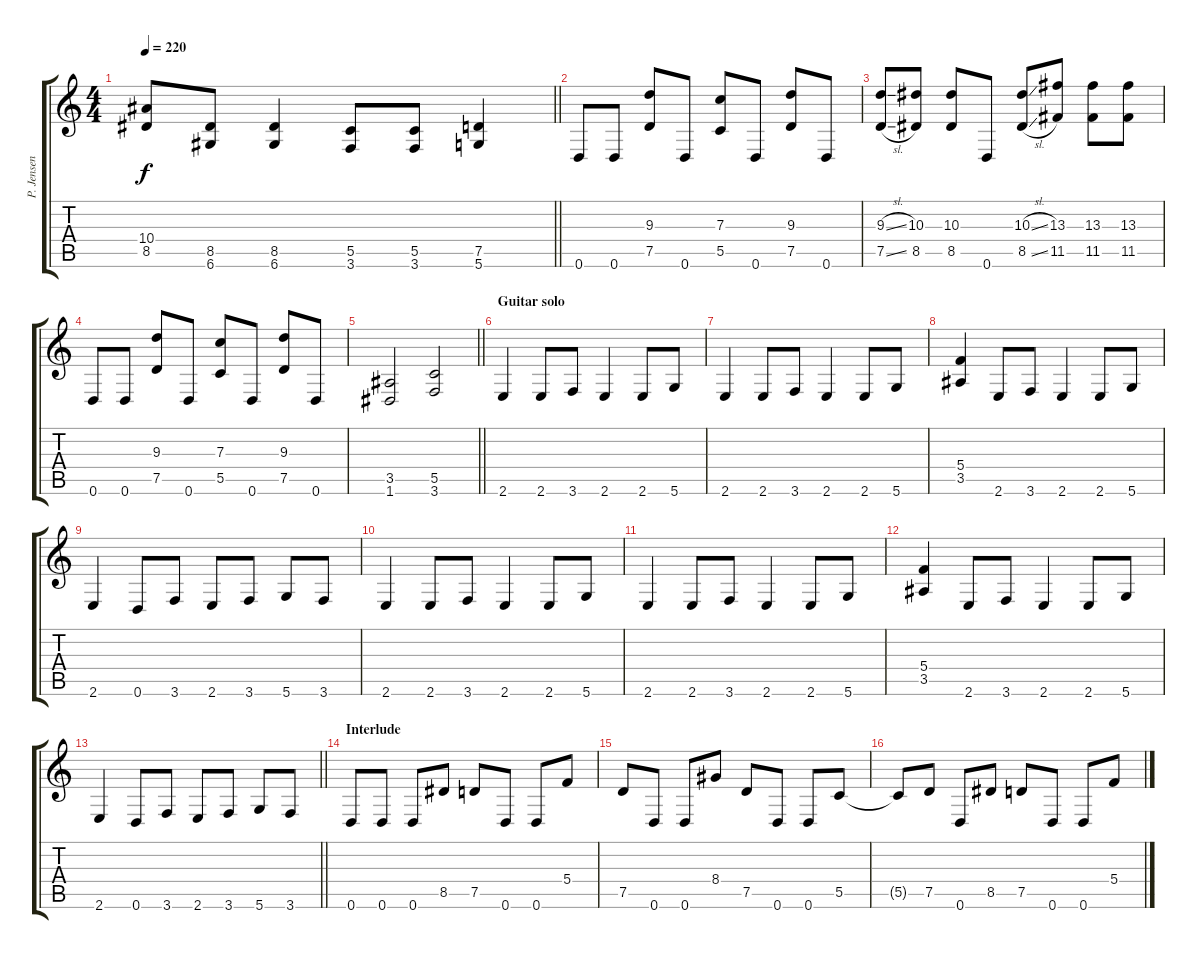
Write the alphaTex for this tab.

\track ("P. Jensen" "P. Jensen") {instrument distortionguitar}
\staff {score tabs}
\tuning (D4 A3 F3 C3 G2 D2) {hide}
\ts (4 4)
\tempo 220
\clef g2
\barLineRight lightlight
\ks c
(10.4 8.5).8{dy f} (8.5 6.6).8 (8.5 6.6).4 (5.5 3.6).8 (5.5 3.6).8 (7.5 5.6).4 |
0.6.8 0.6.8 (9.3 7.5).8 0.6.8 (7.3 5.5).8 0.6.8 (9.3 7.5).8 0.6.8 |
(9.3{sl} 7.5{sl}).8 (10.3 8.5).8 (10.3 8.5).8 0.6.8 (10.3{sl} 8.5{sl}).8 (13.3 11.5).8 (13.3 11.5).8 (13.3 11.5).8 |
0.6.8 0.6.8 (9.3 7.5).8 0.6.8 (7.3 5.5).8 0.6.8 (9.3 7.5).8 0.6.8 |
\barLineRight lightlight
(3.5 1.6).2 (5.5 3.6).2 |
\section ("" "Guitar solo")
2.6.4 2.6.8 3.6.8 2.6.4 2.6.8 5.6.8 |
2.6.4 2.6.8 3.6.8 2.6.4 2.6.8 5.6.8 |
(5.4 3.5).4 2.6.8 3.6.8 2.6.4 2.6.8 5.6.8 |
2.6.4 0.6.8 3.6.8 2.6.8 3.6.8 5.6.8 3.6.8 |
2.6.4 2.6.8 3.6.8 2.6.4 2.6.8 5.6.8 |
2.6.4 2.6.8 3.6.8 2.6.4 2.6.8 5.6.8 |
(5.4 3.5).4 2.6.8 3.6.8 2.6.4 2.6.8 5.6.8 |
\barLineRight lightlight
2.6.4 0.6.8 3.6.8 2.6.8 3.6.8 5.6.8 3.6.8 |
\section ("" "Interlude")
0.6.8 0.6.8 0.6.8 8.5.8 7.5.8 0.6.8 0.6.8 5.4.8 |
7.5.8 0.6.8 0.6.8 8.4.8 7.5.8 0.6.8 0.6.8 5.5.8 |
5.5{t}.8 7.5.8 0.6.8 8.5.8 7.5.8 0.6.8 0.6.8 5.4.8
